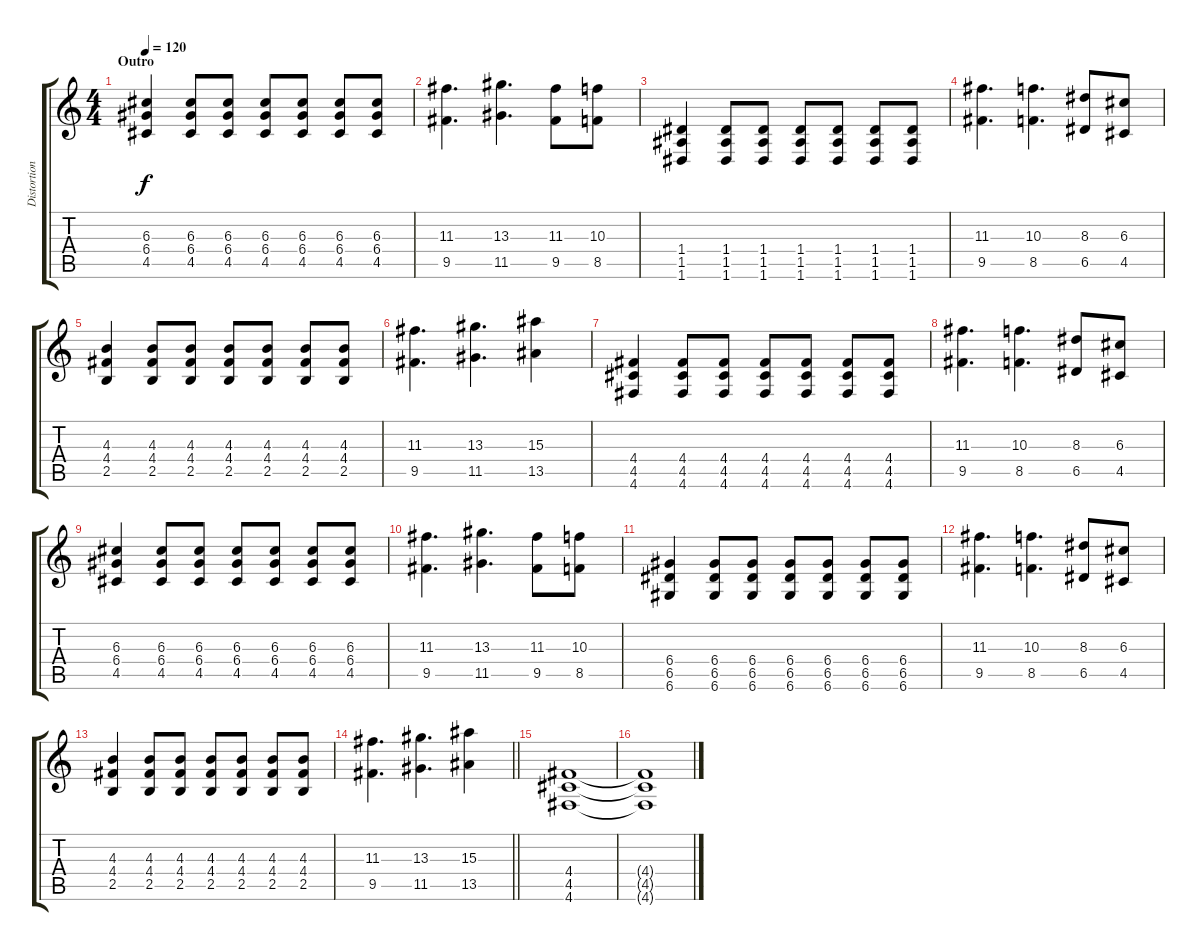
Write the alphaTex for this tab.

\track ("Distortion" "Distortion") {instrument distortionguitar}
\staff {score tabs}
\tuning (E4 B3 G3 D3 A2 D2) {hide}
\ts (4 4)
\section ("" "Outro")
\tempo 120
\clef g2
\ks c
(6.3 6.4 4.5).4{dy f} (6.3 6.4 4.5).8 (6.3 6.4 4.5).8 (6.3 6.4 4.5).8 (6.3 6.4 4.5).8 (6.3 6.4 4.5).8 (6.3 6.4 4.5).8 |
(11.3 9.5).4{d} (13.3 11.5).4{d} (11.3 9.5).8 (10.3 8.5).8 |
(1.4 1.5 1.6).4 (1.4 1.5 1.6).8 (1.4 1.5 1.6).8 (1.4 1.5 1.6).8 (1.4 1.5 1.6).8 (1.4 1.5 1.6).8 (1.4 1.5 1.6).8 |
(11.3 9.5).4{d} (10.3 8.5).4{d} (8.3 6.5).8 (6.3 4.5).8 |
(4.3 4.4 2.5).4 (4.3 4.4 2.5).8 (4.3 4.4 2.5).8 (4.3 4.4 2.5).8 (4.3 4.4 2.5).8 (4.3 4.4 2.5).8 (4.3 4.4 2.5).8 |
(11.3 9.5).4{d} (13.3 11.5).4{d} (15.3 13.5).4 |
(4.4 4.5 4.6).4 (4.4 4.5 4.6).8 (4.4 4.5 4.6).8 (4.4 4.5 4.6).8 (4.4 4.5 4.6).8 (4.4 4.5 4.6).8 (4.4 4.5 4.6).8 |
(11.3 9.5).4{d} (10.3 8.5).4{d} (8.3 6.5).8 (6.3 4.5).8 |
(6.3 6.4 4.5).4 (6.3 6.4 4.5).8 (6.3 6.4 4.5).8 (6.3 6.4 4.5).8 (6.3 6.4 4.5).8 (6.3 6.4 4.5).8 (6.3 6.4 4.5).8 |
(11.3 9.5).4{d} (13.3 11.5).4{d} (11.3 9.5).8 (10.3 8.5).8 |
(6.4 6.5 6.6).4 (6.4 6.5 6.6).8 (6.4 6.5 6.6).8 (6.4 6.5 6.6).8 (6.4 6.5 6.6).8 (6.4 6.5 6.6).8 (6.4 6.5 6.6).8 |
(11.3 9.5).4{d} (10.3 8.5).4{d} (8.3 6.5).8 (6.3 4.5).8 |
(4.3 4.4 2.5).4 (4.3 4.4 2.5).8 (4.3 4.4 2.5).8 (4.3 4.4 2.5).8 (4.3 4.4 2.5).8 (4.3 4.4 2.5).8 (4.3 4.4 2.5).8 |
\barLineRight lightlight
(11.3 9.5).4{d} (13.3 11.5).4{d} (15.3 13.5).4 |
(4.4 4.5 4.6).1 |
(4.4{t} 4.5{t} 4.6{t}).1
